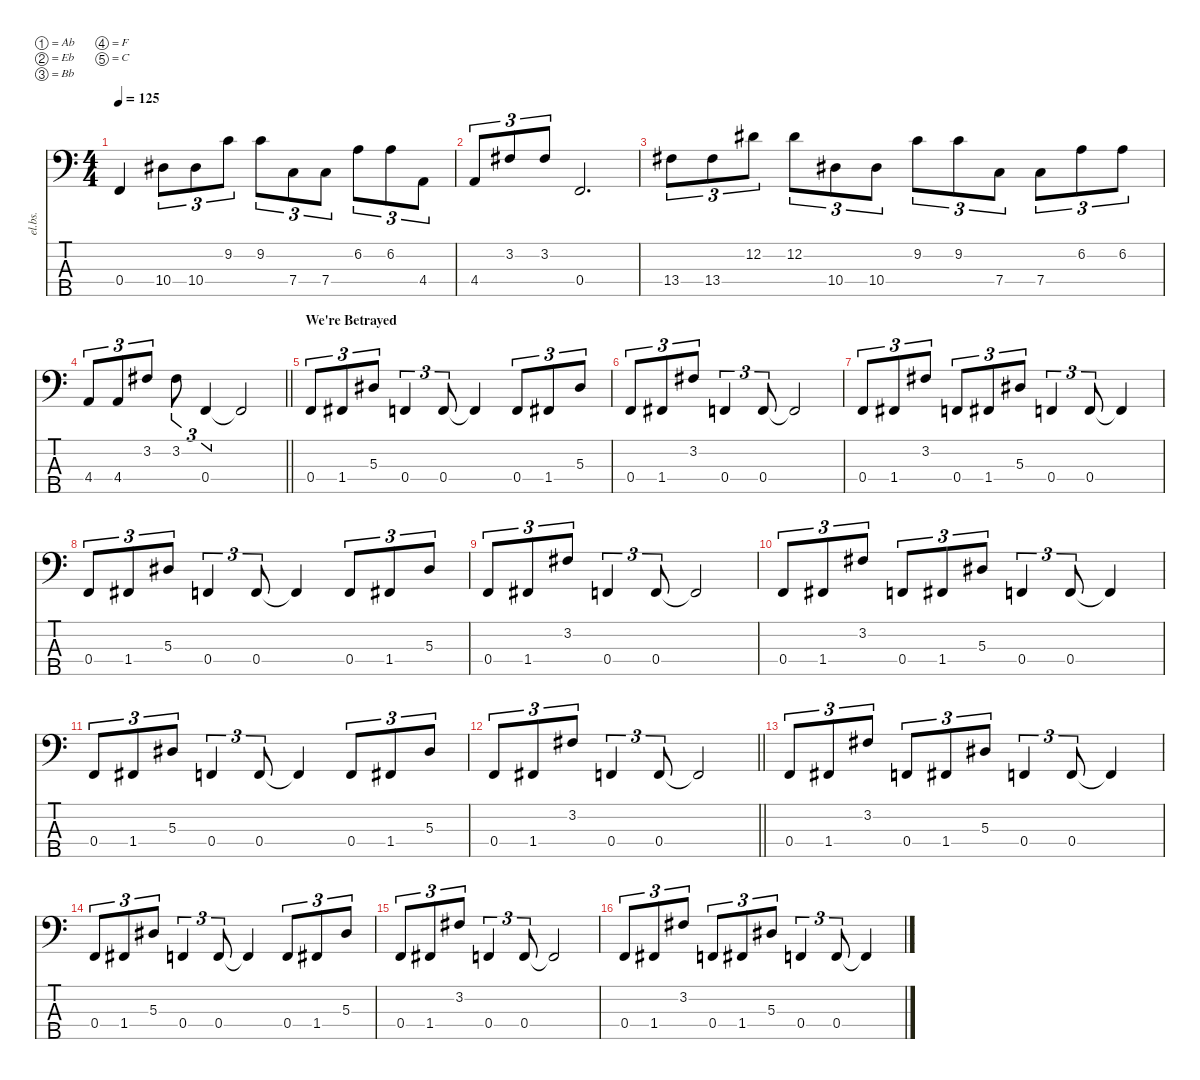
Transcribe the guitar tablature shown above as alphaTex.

\defaultSystemsLayout 4
\hideDynamics
\bracketExtendMode nobrackets
\track ("(bass tone)" "el.bs.") {instrument electricbasspick}
\staff {score tabs}
\tuning (Ab2 Eb2 Bb1 F1 C1)
\ts (4 4)
\tempo 125
\clef f4
\ks c
0.4{t}.4{dy f} 10.4{acc #}.8{tu (3 2)} 10.4{acc #}.8{tu (3 2)} 9.2.8{tu (3 2)} 9.2.8{tu (3 2)} 7.4.8{tu (3 2)} 7.4.8{tu (3 2)} 6.2.8{tu (3 2)} 6.2.8{tu (3 2)} 4.4.8{tu (3 2)} |
4.4.8{tu (3 2)} 3.2{acc #}.8{tu (3 2)} 3.2{acc #}.8{tu (3 2)} 0.4.2{d} |
13.4{acc #}.8{tu (3 2)} 13.4{acc #}.8{tu (3 2)} 12.2{acc #}.8{tu (3 2)} 12.2{acc #}.8{tu (3 2)} 10.4{acc #}.8{tu (3 2)} 10.4{acc #}.8{tu (3 2)} 9.2.8{tu (3 2)} 9.2.8{tu (3 2)} 7.4.8{tu (3 2)} 7.4.8{tu (3 2)} 6.2.8{tu (3 2)} 6.2.8{tu (3 2)} |
\barLineRight lightlight
4.4.8{tu (3 2)} 4.4.8{tu (3 2)} 3.2{acc #}.8{tu (3 2)} 3.2{acc #}.8{tu (3 2)} 0.4.4{tu (3 2)} 0.4{t}.2 |
\section ("" "We're Betrayed")
0.4.8{tu (3 2)} 1.4{acc #}.8{tu (3 2)} 5.3{acc #}.8{tu (3 2)} 0.4.4{tu (3 2)} 0.4.8{tu (3 2)} 0.4{t}.4 0.4.8{tu (3 2)} 1.4{acc #}.8{tu (3 2)} 5.3{acc #}.8{tu (3 2)} |
0.4.8{tu (3 2)} 1.4{acc #}.8{tu (3 2)} 3.2{acc #}.8{tu (3 2)} 0.4.4{tu (3 2)} 0.4.8{tu (3 2)} 0.4{t}.2 |
0.4.8{tu (3 2)} 1.4{acc #}.8{tu (3 2)} 3.2{acc #}.8{tu (3 2)} 0.4.8{tu (3 2)} 1.4{acc #}.8{tu (3 2)} 5.3{acc #}.8{tu (3 2)} 0.4.4{tu (3 2)} 0.4.8{tu (3 2)} 0.4{t}.4 |
0.4.8{tu (3 2)} 1.4{acc #}.8{tu (3 2)} 5.3{acc #}.8{tu (3 2)} 0.4.4{tu (3 2)} 0.4.8{tu (3 2)} 0.4{t}.4 0.4.8{tu (3 2)} 1.4{acc #}.8{tu (3 2)} 5.3{acc #}.8{tu (3 2)} |
0.4.8{tu (3 2)} 1.4{acc #}.8{tu (3 2)} 3.2{acc #}.8{tu (3 2)} 0.4.4{tu (3 2)} 0.4.8{tu (3 2)} 0.4{t}.2 |
0.4.8{tu (3 2)} 1.4{acc #}.8{tu (3 2)} 3.2{acc #}.8{tu (3 2)} 0.4.8{tu (3 2)} 1.4{acc #}.8{tu (3 2)} 5.3{acc #}.8{tu (3 2)} 0.4.4{tu (3 2)} 0.4.8{tu (3 2)} 0.4{t}.4 |
0.4.8{tu (3 2)} 1.4{acc #}.8{tu (3 2)} 5.3{acc #}.8{tu (3 2)} 0.4.4{tu (3 2)} 0.4.8{tu (3 2)} 0.4{t}.4 0.4.8{tu (3 2)} 1.4{acc #}.8{tu (3 2)} 5.3{acc #}.8{tu (3 2)} |
\barLineRight lightlight
0.4.8{tu (3 2)} 1.4{acc #}.8{tu (3 2)} 3.2{acc #}.8{tu (3 2)} 0.4.4{tu (3 2)} 0.4.8{tu (3 2)} 0.4{t}.2 |
0.4.8{tu (3 2)} 1.4{acc #}.8{tu (3 2)} 3.2{acc #}.8{tu (3 2)} 0.4.8{tu (3 2)} 1.4{acc #}.8{tu (3 2)} 5.3{acc #}.8{tu (3 2)} 0.4.4{tu (3 2)} 0.4.8{tu (3 2)} 0.4{t}.4 |
0.4.8{tu (3 2)} 1.4{acc #}.8{tu (3 2)} 5.3{acc #}.8{tu (3 2)} 0.4.4{tu (3 2)} 0.4.8{tu (3 2)} 0.4{t}.4 0.4.8{tu (3 2)} 1.4{acc #}.8{tu (3 2)} 5.3{acc #}.8{tu (3 2)} |
0.4.8{tu (3 2)} 1.4{acc #}.8{tu (3 2)} 3.2{acc #}.8{tu (3 2)} 0.4.4{tu (3 2)} 0.4.8{tu (3 2)} 0.4{t}.2 |
0.4.8{tu (3 2)} 1.4{acc #}.8{tu (3 2)} 3.2{acc #}.8{tu (3 2)} 0.4.8{tu (3 2)} 1.4{acc #}.8{tu (3 2)} 5.3{acc #}.8{tu (3 2)} 0.4.4{tu (3 2)} 0.4.8{tu (3 2)} 0.4{t}.4
